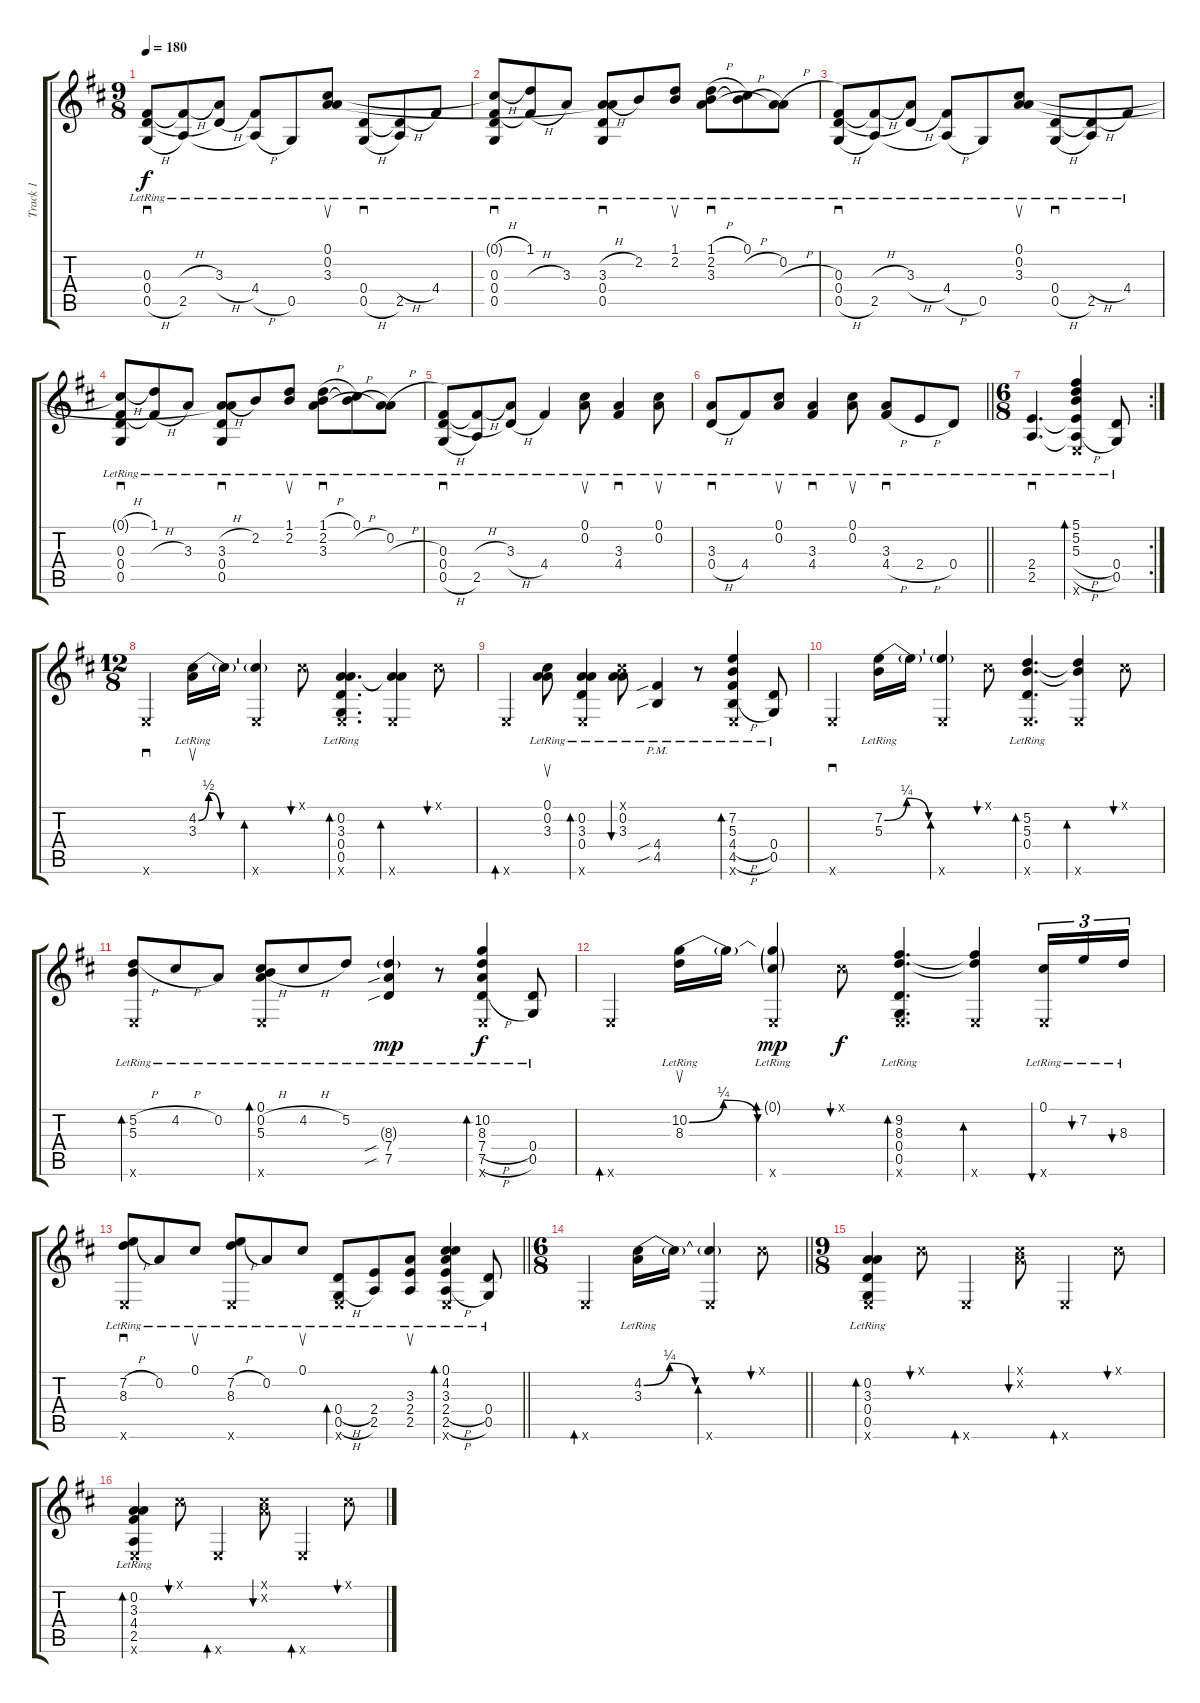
\track ("Track 1" "Track 1") {instrument acousticguitarsteel}
\staff {score tabs}
\tuning (Db4 A3 Gb3 D3 G2 E2) {hide}
\ts (9 8)
\tempo 180
\clef g2
\ks bminor
(0.3{lr} 0.4{lr} 0.5{h lr}).8{sd dy f} (0.3{h t} 2.5{lr}).8 (3.3{lr} 0.4{h t}).8 (4.4{lr} 2.5{h t}).8 0.5{lr}.8 (0.1{lr} 0.2{lr} 3.3{lr}).8{su} (0.4{lr} 0.5{h lr}).8{sd} (0.4{h t} 2.5{lr}).8 4.4{lr}.8 |
(0.1{h t} 0.3{lr} 0.4{lr} 0.5{lr}).8{sd} (1.1{lr} 0.3{h t}).8 3.3{lr}.8 (0.2{h t} 3.3{lr} 0.4{lr} 0.5{lr}).8{sd} 2.2{lr}.8 (1.1{lr} 2.2{lr}).8{su} (1.1{h lr} 2.2{lr} 3.3{lr}).8{sd} (0.1{lr} 2.2{h t}).8 (0.2{lr} 3.3{h t}).8 |
(0.3{lr} 0.4{lr} 0.5{h lr}).8{sd} (0.3{h t} 2.5{lr}).8 (3.3{lr} 0.4{h t}).8 (4.4{lr} 2.5{h t}).8 0.5{lr}.8 (0.1{lr} 0.2{lr} 3.3{lr}).8{su} (0.4{lr} 0.5{h lr}).8{sd} (0.4{h t} 2.5{lr}).8 4.4{lr}.8 |
(0.1{h t} 0.3{lr} 0.4{lr} 0.5{lr}).8{sd} (1.1{lr} 0.3{h t}).8 3.3{lr}.8 (0.2{h t} 3.3{lr} 0.4{lr} 0.5{lr}).8{sd} 2.2{lr}.8 (1.1{lr} 2.2{lr}).8{su} (1.1{h lr} 2.2{lr} 3.3{lr}).8{sd} (0.1{lr} 2.2{h t}).8 (0.2{lr} 3.3{h t}).8 |
(0.3{lr} 0.4{lr} 0.5{h lr}).8{sd} (0.3{h t} 2.5{lr}).8 (3.3{lr} 0.4{h t}).8 4.4{lr}.4 (0.1{lr} 0.2{lr}).8{su} (3.3{lr} 4.4{lr}).4{sd} (0.1{lr} 0.2{lr}).8{su} |
\barLineRight lightlight
(3.3{lr} 0.4{h lr}).8{sd} 4.4{lr}.8 (0.1{lr} 0.2{lr}).8{su} (3.3{lr} 4.4{lr}).4{sd} (0.1{lr} 0.2{lr}).8{su} (3.3{lr} 4.4{h lr}).8{sd} 2.4{h lr}.8 0.4{lr}.8 |
\rc 2
\ts (6 8)
(2.4{lr} 2.5{lr}).4{d sd} (5.1{lr} 5.2{lr} 5.3{lr} 2.4{h t} 2.5{h t} 0.6{x}).4{bd 60} (0.4{lr} 0.5{lr}).8 |
\ts (12 8)
0.6{x}.4{sd} (4.2{be (custom 0 0 7 2 15 0 60 0) lr} 3.3{lr}).16{su} 4.2{t}.16 (4.2{t} 0.6{x}).4{bd 60} 0.1{x}.8{bu 60} (0.2{lr} 3.3{lr} 0.4{lr} 0.5{lr} 0.6{x}).4{d bd 60} (0.2{t} 3.3{t} 0.6{x}).4{bd 60} 0.1{x}.8{bu 60} |
0.6{x}.4{bd 60} (0.1{lr} 0.2{lr} 3.3{lr}).8{su} (0.2{lr} 3.3{lr} 0.4{lr} 0.6{x}).4{bd 60} (0.1{x} 0.2{lr} 3.3{lr}).8{bu 60} (4.4{sib pm lr} 4.5{sib pm lr}).4 r.8 (7.2{lr} 5.3{lr} 4.4{h lr} 4.5{h lr} 0.6{x}).4{bd 60} (0.4{lr} 0.5{lr}).8 |
0.6{x}.4{sd} (7.2{be (custom 0 0 15 1 30 0 60 0) lr} 5.3{lr}).16 7.2{t}.16 (7.2{t} 0.6{x}).4{bd 60} 0.1{x}.8{bu 60} (5.2{lr} 5.3{lr} 0.4{lr} 0.6{x}).4{d bd 60} (5.2{t} 5.3{t} 0.6{x}).4{bd 60} 0.1{x}.8{bu 60} |
(5.2{h lr} 5.3{lr} 0.6{x}).8{bd 60} 4.2{h lr}.8 0.2{lr}.8 (0.1{lr} 0.2{h lr} 5.3{lr} 0.6{x}).8{bd 60} 4.2{h lr}.8 5.2{lr}.8 (8.3{g lr} 7.4{sib lr} 7.5{sib lr}).4{dy mp} r.8 (10.2{lr} 8.3{lr} 7.4{h lr} 7.5{h lr} 0.6{x}).4{bd 60 dy f} (0.4{lr} 0.5{lr}).8 |
0.6{x}.4{bd 60} (10.2{be (custom 0 0 15 1 30 0 60 0) lr} 8.3{lr}).16{su} 10.2{t}.16 (0.1{g lr} 10.2{t} 0.6{x}).4{bd 60 dy mp} 0.1{x}.8{bu 60 dy f} (9.2{lr} 8.3{lr} 0.4{lr} 0.5{lr} 0.6{x}).4{d bd 60} (9.2{t} 8.3{t} 0.6{x}).4{bd 60} (0.1{lr} 0.6{x}).16{tu (3 2) bu 60} 7.2{lr}.16{tu (3 2) bu 60} 8.3{lr}.16{tu (3 2) bu 60} |
\barLineRight lightlight
(7.2{h lr} 8.3{lr} 0.6{x}).8{sd} 0.2{lr}.8 0.1{lr}.8{su} (7.2{h lr} 8.3{lr} 0.6{x}).8 0.2{lr}.8 0.1{lr}.8{su} (0.4{h lr} 0.5{h lr} 0.6{x}).8{bd 60} (2.4{lr} 2.5{lr}).8 (3.3{lr} 2.4{lr} 2.5{lr}).8{su} (0.1{lr} 4.2{lr} 3.3{lr} 2.4{h lr} 2.5{h lr} 0.6{x}).4{bd 60} (0.4{lr} 0.5{lr}).8 |
\ts (6 8)
\barLineRight lightlight
0.6{x}.4{bd 60} (4.2{be (custom 0 0 15 1 30 0 60 0) lr} 3.3{lr}).16 4.2{t}.16 (4.2{t} 0.6{x}).4{bd 60} 0.1{x}.8{bu 60} |
\ts (9 8)
(0.2{lr} 3.3{lr} 0.4{lr} 0.5{lr} 0.6{x}).4{bd 60} 0.1{x}.8{bu 120} 0.6{x}.4{bd 120} (0.1{x} 0.2{x}).8{bu 120} 0.6{x}.4{bd 120} 0.1{x}.8{bu 120} |
(0.2{lr} 3.3{lr} 4.4{lr} 2.5{lr} 0.6{x}).4{bd 120} 0.1{x}.8{bu 120} 0.6{x}.4{bd 120} (0.1{x} 0.2{x}).8{bu 120} 0.6{x}.4{bd 120} 0.1{x}.8{bu 120}
